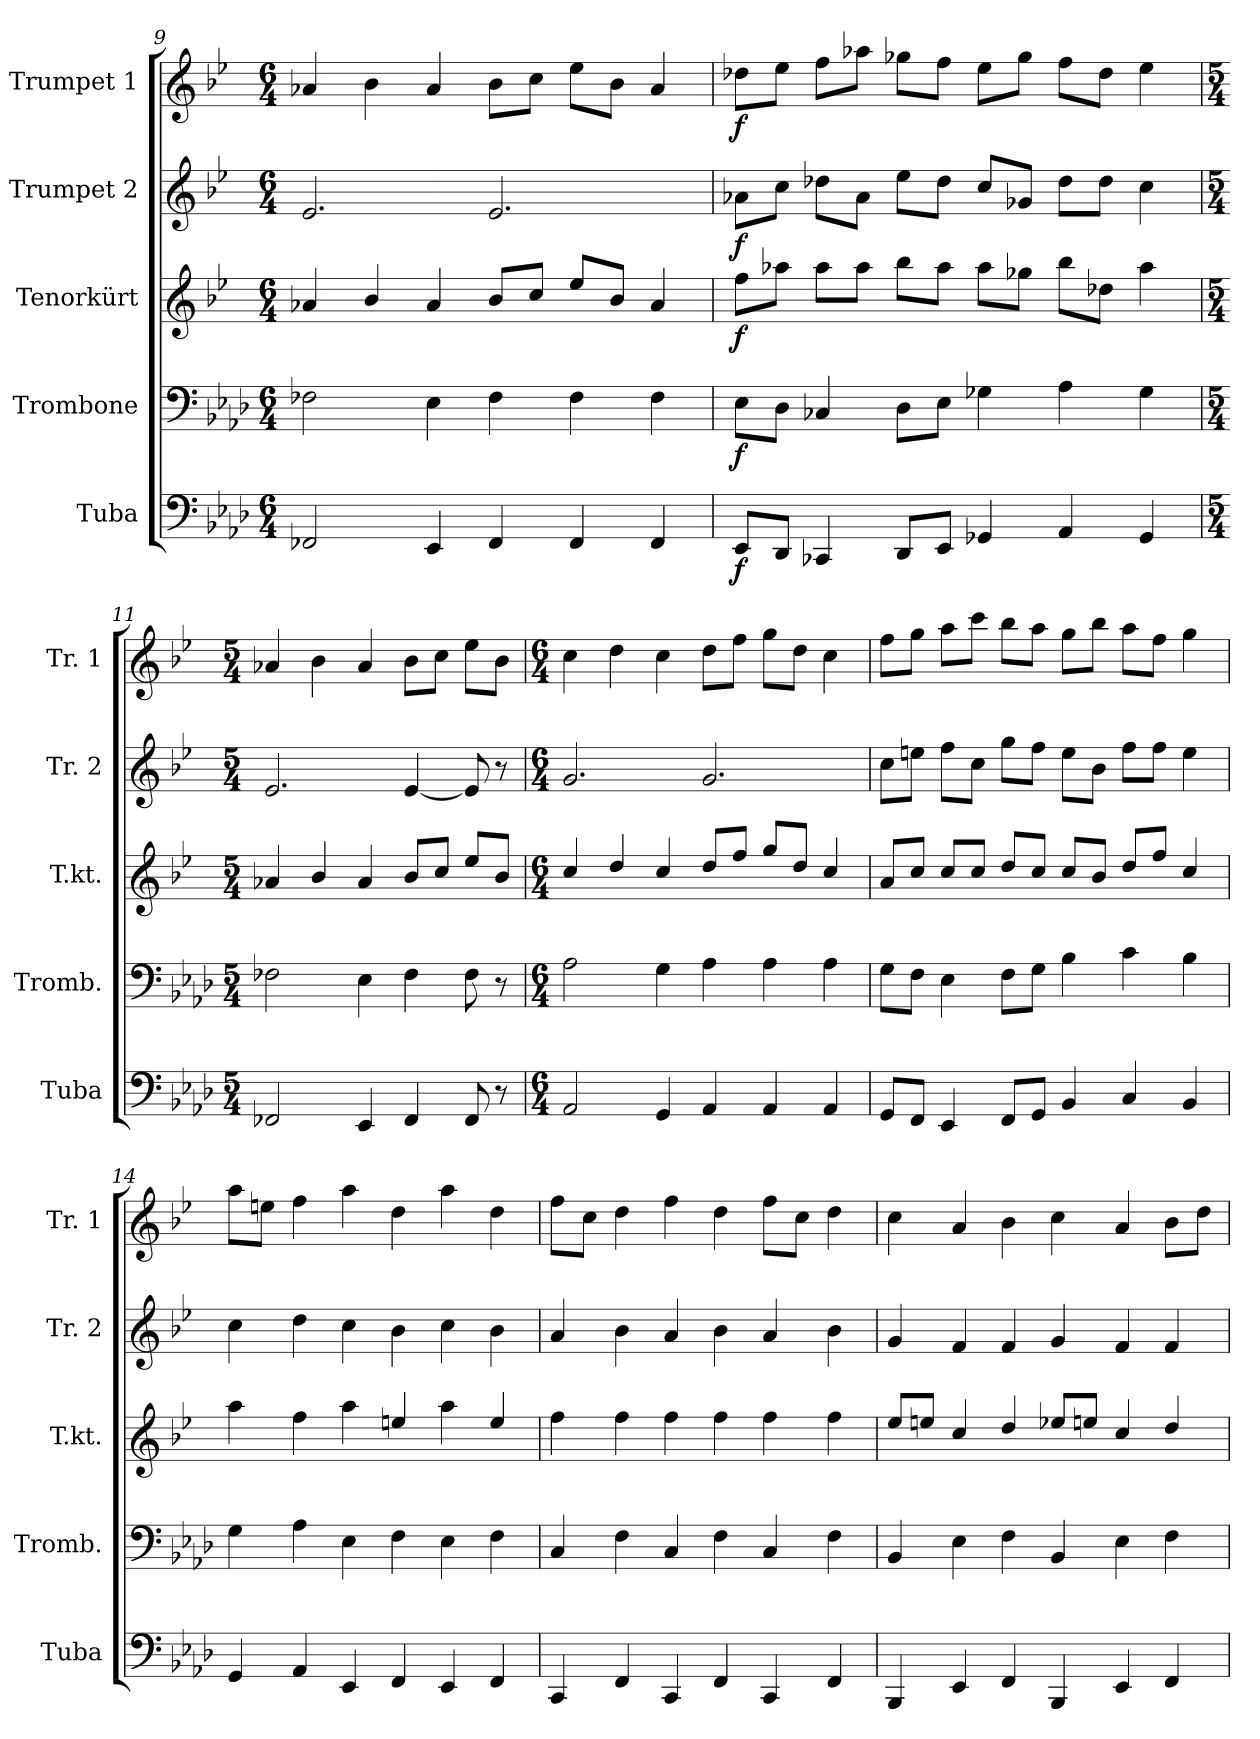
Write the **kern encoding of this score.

**kern	**dynam	**kern	**dynam	**kern	**dynam	**kern	**dynam	**kern	**dynam
*part5	*part5	*part4	*part4	*part3	*part3	*part2	*part2	*part1	*part1
*staff5	*staff5	*staff4	*staff4	*staff3	*staff3	*staff2	*staff2	*staff1	*staff1
*I"Tuba	*	*I"Trombone	*	*I"Tenorkürt	*	*I"Trumpet  2	*	*I"Trumpet 1	*
*I'Tuba	*	*I'Tromb.	*	*I'T.kt.	*	*I'Tr. 2	*	*I'Tr. 1	*
!!LO:LB:g=z
*clefF4	*	*clefF4	*	*clefG2	*	*clefG2	*	*clefG2	*
*	*	*	*	*ITrd4c7	*	*ITrd1c2	*	*ITrd1c2	*
*k[b-e-a-d-]	*	*k[b-e-a-d-]	*	*k[b-e-a-]	*	*k[b-e-a-d-]	*	*k[b-e-a-d-]	*
*M6/4	*	*M6/4	*	*M6/4	*	*M6/4	*	*M6/4	*
=9	=9	=9	=9	=9	=9	=9	=9	=9	=9
2FF-X/	.	2F-X\	.	4d-X/	.	2.d-/	.	4g-X/	.
.	.	.	.	4e-/	.	.	.	4a-\	.
4EE-/	.	4E-\	.	4d-/	.	.	.	4g-/	.
4FF-/	.	4F-\	.	8e-/L	.	2.d-/	.	8a-\L	.
.	.	.	.	8f/J	.	.	.	8b-\J	.
4FF-/	.	4F-\	.	8a-/L	.	.	.	8dd-\L	.
.	.	.	.	8e-/J	.	.	.	8a-\J	.
4FF-/	.	4F-\	.	4d-/	.	.	.	4g-/	.
=10	=10	=10	=10	=10	=10	=10	=10	=10	=10
!	!LO:DY:b	!	!LO:DY:b	!	!LO:DY:b	!	!LO:DY:b	!	!LO:DY:b
8EE-/L	f	8E-\L	f	8b-\L	f	8g-X\L	f	8cc-X\L	f
8DD-/J	.	8D-\J	.	8dd-X\J	.	8b-\J	.	8dd-\J	.
4CC-X/	.	4C-X/	.	8dd-\L	.	8cc-X\L	.	8ee-\L	.
.	.	.	.	8dd-\J	.	8g-\J	.	8gg-X\J	.
8DD-/L	.	8D-\L	.	8ee-\L	.	8dd-\L	.	8ff-X\L	.
8EE-/J	.	8E-\J	.	8dd-\J	.	8cc-\J	.	8ee-\J	.
4GG-X/	.	4G-X\	.	8dd-\L	.	8b-/L	.	8dd-\L	.
.	.	.	.	8cc-X\J	.	8f-X/J	.	8ff-\J	.
4AA-/	.	4A-\	.	8ee-\L	.	8cc-\L	.	8ee-\L	.
.	.	.	.	8g-X\J	.	8cc-\J	.	8cc-\J	.
4GG-/	.	4G-\	.	4dd-\	.	4b-\	.	4dd-\	.
=11	=11	=11	=11	=11	=11	=11	=11	=11	=11
*M5/4	*	*M5/4	*	*M5/4	*	*M5/4	*	*M5/4	*
2FF-X/	.	2F-X\	.	4d-X/	.	2.d-/	.	4g-X/	.
.	.	.	.	4e-/	.	.	.	4a-\	.
4EE-/	.	4E-\	.	4d-/	.	.	.	4g-/	.
4FF-/	.	4F-\	.	8e-/L	.	[4d-/	.	8a-\L	.
.	.	.	.	8f/J	.	.	.	8b-\J	.
8FF-/	.	8F-\	.	8a-/L	.	8d-/]	.	8dd-\L	.
8r	.	8r	.	8e-/J	.	8r	.	8a-\J	.
=12	=12	=12	=12	=12	=12	=12	=12	=12	=12
*M6/4	*	*M6/4	*	*M6/4	*	*M6/4	*	*M6/4	*
2AA-/	.	2A-\	.	4f/	.	2.f/	.	4b-\	.
.	.	.	.	4g/	.	.	.	4cc\	.
4GG/	.	4G\	.	4f/	.	.	.	4b-\	.
4AA-/	.	4A-\	.	8g/L	.	2.f/	.	8cc\L	.
.	.	.	.	8b-/J	.	.	.	8ee-\J	.
4AA-/	.	4A-\	.	8cc/L	.	.	.	8ff\L	.
.	.	.	.	8g/J	.	.	.	8cc\J	.
4AA-/	.	4A-\	.	4f/	.	.	.	4b-\	.
=13	=13	=13	=13	=13	=13	=13	=13	=13	=13
8GG/L	.	8G\L	.	8d/L	.	8b-\L	.	8ee-\L	.
8FF/J	.	8F\J	.	8f/J	.	8ddn\J	.	8ff\J	.
4EE-/	.	4E-\	.	8f/L	.	8ee-\L	.	8gg\L	.
.	.	.	.	8f/J	.	8b-\J	.	8bb-\J	.
8FF/L	.	8F\L	.	8g/L	.	8ff\L	.	8aa-\L	.
8GG/J	.	8G\J	.	8f/J	.	8ee-\J	.	8gg\J	.
4BB-/	.	4B-\	.	8f/L	.	8dd\L	.	8ff\L	.
.	.	.	.	8e-/J	.	8a-\J	.	8aa-\J	.
4C/	.	4c\	.	8g/L	.	8ee-\L	.	8gg\L	.
.	.	.	.	8b-/J	.	8ee-\J	.	8ee-\J	.
4BB-/	.	4B-\	.	4f/	.	4dd\	.	4ff\	.
=14	=14	=14	=14	=14	=14	=14	=14	=14	=14
4GG/	.	4G\	.	4dd\	.	4b-\	.	8gg\L	.
.	.	.	.	.	.	.	.	8ddn\J	.
4AA-/	.	4A-\	.	4b-\	.	4cc\	.	4ee-\	.
4EE-/	.	4E-\	.	4dd\	.	4b-\	.	4gg\	.
4FF/	.	4F\	.	4an/	.	4a-\	.	4cc\	.
4EE-/	.	4E-\	.	4dd\	.	4b-\	.	4gg\	.
4FF/	.	4F\	.	4a/	.	4a-\	.	4cc\	.
=15	=15	=15	=15	=15	=15	=15	=15	=15	=15
4CC/	.	4C/	.	4b-\	.	4g/	.	8ee-\L	.
.	.	.	.	.	.	.	.	8b-\J	.
4FF/	.	4F\	.	4b-\	.	4a-\	.	4cc\	.
4CC/	.	4C/	.	4b-\	.	4g/	.	4ee-\	.
4FF/	.	4F\	.	4b-\	.	4a-\	.	4cc\	.
4CC/	.	4C/	.	4b-\	.	4g/	.	8ee-\L	.
.	.	.	.	.	.	.	.	8b-\J	.
4FF/	.	4F\	.	4b-\	.	4a-\	.	4cc\	.
!!LO:LB:g=z
=16	=16	=16	=16	=16	=16	=16	=16	=16	=16
4BBB-/	.	4BB-/	.	8a-/L	.	4f/	.	4b-\	.
.	.	.	.	8an/J	.	.	.	.	.
4EE-/	.	4E-\	.	4f/	.	4e-/	.	4g/	.
4FF/	.	4F\	.	4g/	.	4e-/	.	4a-\	.
4BBB-/	.	4BB-/	.	8a-X/L	.	4f/	.	4b-\	.
.	.	.	.	8an/J	.	.	.	.	.
4EE-/	.	4E-\	.	4f/	.	4e-/	.	4g/	.
4FF/	.	4F\	.	4g/	.	4e-/	.	8a-\L	.
.	.	.	.	.	.	.	.	8cc\J	.
=	=	=	=	=	=	=	=	=	=
*-	*-	*-	*-	*-	*-	*-	*-	*-	*-
